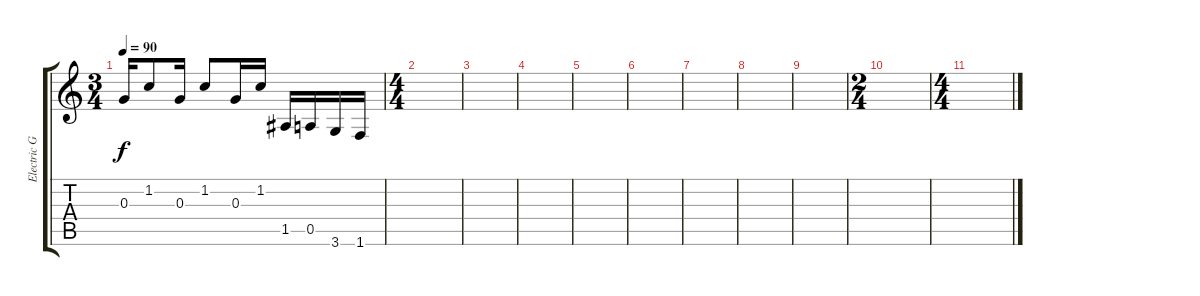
\track ("Electric Guitar II (Fills)" "Electric G") {instrument overdrivenguitar}
\staff {score tabs}
\tuning (E4 B3 G3 D3 A2 E2) {hide}
\ts (3 4)
\tempo 90
\clef g2
\ks c
0.3.16{dy f} 1.2.8 0.3.16 1.2.8 0.3.16 1.2.16 1.5.16 0.5.16 3.6.16 1.6.16 |
\ts (4 4)
|
|
|
|
|
|
|
|
\ts (2 4)
|
\ts (4 4)
